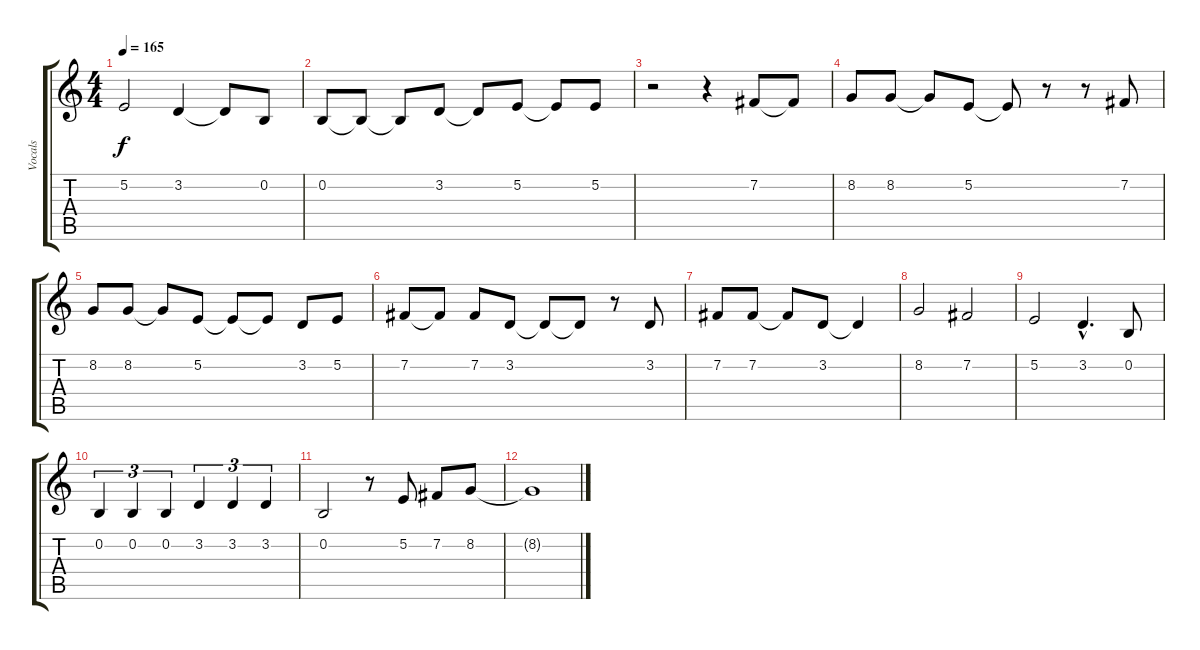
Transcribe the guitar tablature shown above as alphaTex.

\track ("Vocals" "Vocals") {instrument tenorsax}
\staff {score tabs}
\tuning (E4 B3 G3 D3 A2 E2) {hide}
\ts (4 4)
\tempo 165
\clef g2
\ks c
5.2.2{dy f} 3.2.4 3.2{t}.8 0.2.8 |
0.2.8 0.2{t}.8 0.2{t}.8 3.2.8 3.2{t}.8 5.2.8 5.2{t}.8 5.2.8 |
r.2 r.4 7.2.8 7.2{t}.8 |
8.2.8 8.2.8 8.2{t}.8 5.2.8 5.2{t}.8 r.8 r.8 7.2.8 |
8.2.8 8.2.8 8.2{t}.8 5.2.8 5.2{t}.8 5.2{t}.8 3.2.8 5.2.8 |
7.2.8 7.2{t}.8 7.2.8 3.2.8 3.2{t}.8 3.2{t}.8 r.8 3.2.8 |
7.2.8 7.2.8 7.2{t}.8 3.2.8 3.2{t}.4 |
8.2.2 7.2.2 |
5.2.2 3.2{hac}.4{d} 0.2.8 |
0.2.4{tu (3 2)} 0.2.4{tu (3 2)} 0.2.4{tu (3 2)} 3.2.4{tu (3 2)} 3.2.4{tu (3 2)} 3.2.4{tu (3 2)} |
0.2.2 r.8 5.2.8 7.2.8 8.2.8 |
8.2{t}.1
